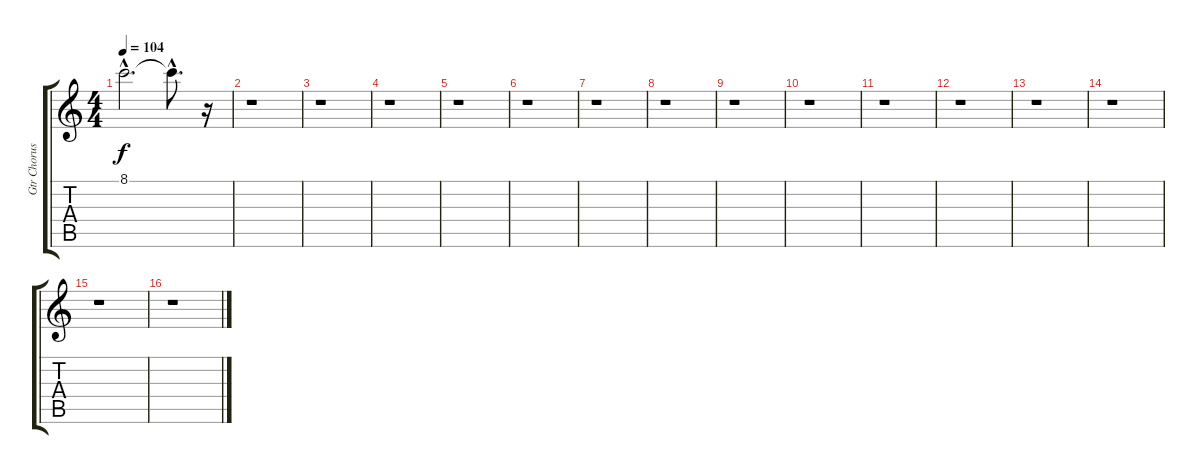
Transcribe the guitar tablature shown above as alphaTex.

\track ("Gtr Chorus" "Gtr Chorus") {instrument electricguitarjazz}
\staff {score tabs}
\tuning (E4 B3 G3 D3 A2 E2) {hide}
\ts (4 4)
\tempo 104
\clef g2
\ks c
8.1{hac t}.2{d dy f} 8.1{hac t}.8{d} r.16 |
r.1 |
r.1 |
r.1 |
r.1 |
r.1 |
r.1 |
r.1 |
r.1 |
r.1 |
r.1 |
r.1 |
r.1 |
r.1 |
r.1 |
r.1
